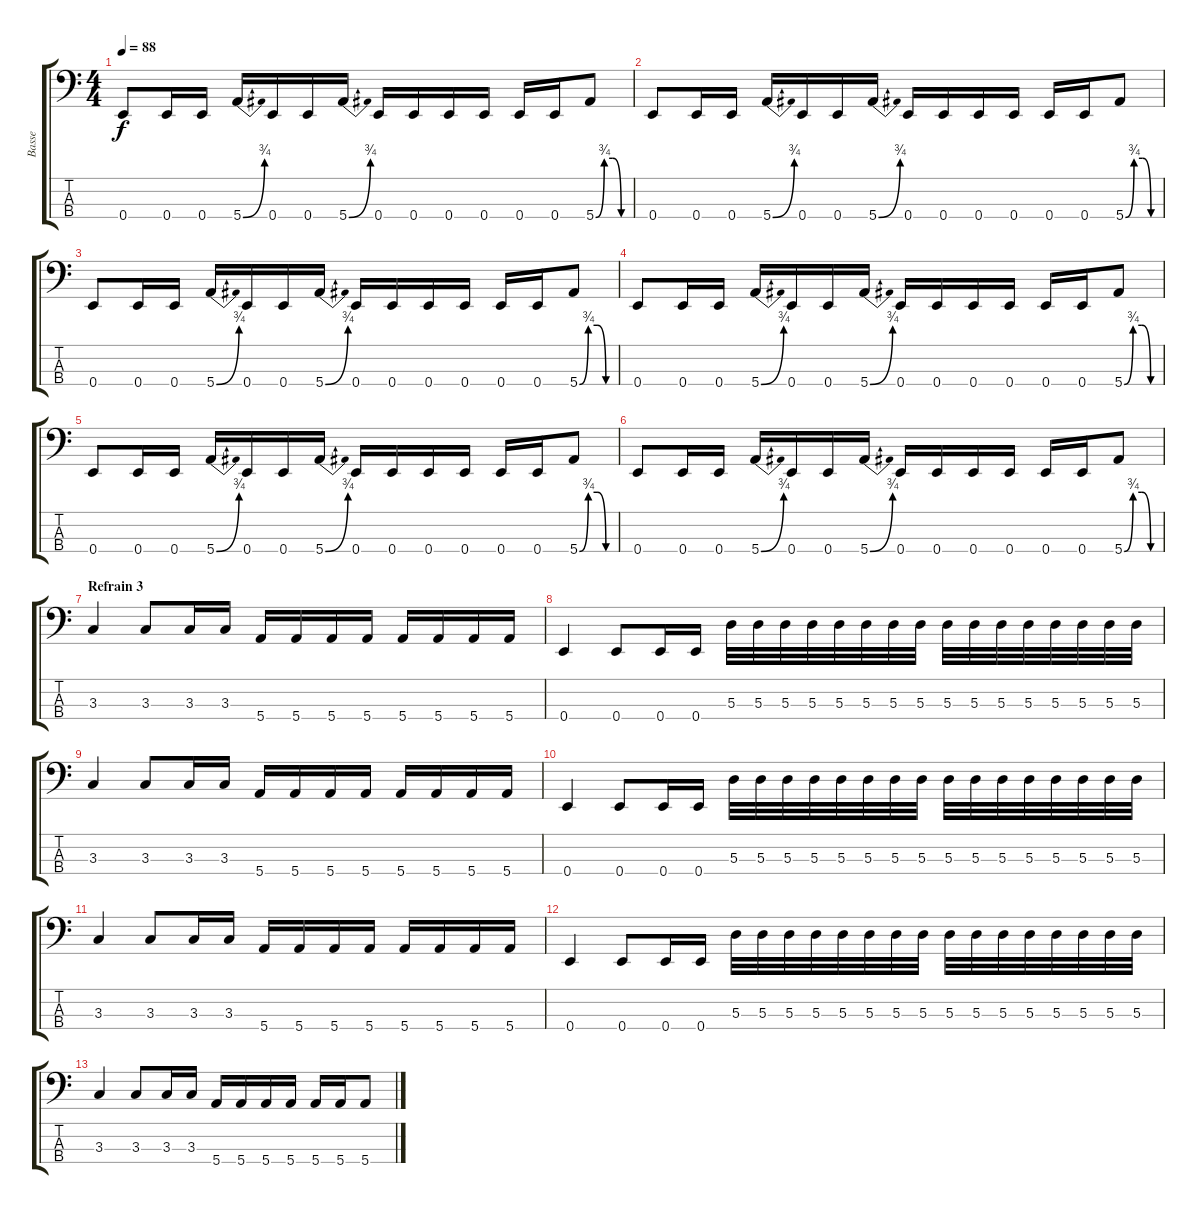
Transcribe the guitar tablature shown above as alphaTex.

\track ("Basse" "Basse") {instrument electricbasspick}
\staff {score tabs}
\tuning (G2 D2 A1 E1) {hide}
\ts (4 4)
\tempo 88
\clef f4
\ks c
0.4.8{dy f} 0.4.16 0.4.16 5.4{be (bend 0 0 60 3)}.16 0.4.16 0.4.16 5.4{be (bend 0 0 60 3)}.16 0.4.16 0.4.16 0.4.16 0.4.16 0.4.16 0.4.16 5.4{be (custom 0 0 15 3 30 3 45 0 60 0)}.8 |
0.4.8 0.4.16 0.4.16 5.4{be (bend 0 0 60 3)}.16 0.4.16 0.4.16 5.4{be (bend 0 0 60 3)}.16 0.4.16 0.4.16 0.4.16 0.4.16 0.4.16 0.4.16 5.4{be (custom 0 0 15 3 30 3 45 0 60 0)}.8 |
0.4.8 0.4.16 0.4.16 5.4{be (bend 0 0 60 3)}.16 0.4.16 0.4.16 5.4{be (bend 0 0 60 3)}.16 0.4.16 0.4.16 0.4.16 0.4.16 0.4.16 0.4.16 5.4{be (custom 0 0 15 3 30 3 45 0 60 0)}.8 |
0.4.8 0.4.16 0.4.16 5.4{be (bend 0 0 60 3)}.16 0.4.16 0.4.16 5.4{be (bend 0 0 60 3)}.16 0.4.16 0.4.16 0.4.16 0.4.16 0.4.16 0.4.16 5.4{be (custom 0 0 15 3 30 3 45 0 60 0)}.8 |
0.4.8 0.4.16 0.4.16 5.4{be (bend 0 0 60 3)}.16 0.4.16 0.4.16 5.4{be (bend 0 0 60 3)}.16 0.4.16 0.4.16 0.4.16 0.4.16 0.4.16 0.4.16 5.4{be (custom 0 0 15 3 30 3 45 0 60 0)}.8 |
0.4.8 0.4.16 0.4.16 5.4{be (bend 0 0 60 3)}.16 0.4.16 0.4.16 5.4{be (bend 0 0 60 3)}.16 0.4.16 0.4.16 0.4.16 0.4.16 0.4.16 0.4.16 5.4{be (custom 0 0 15 3 30 3 45 0 60 0)}.8 |
\section ("" "Refrain 3")
3.3.4 3.3.8 3.3.16 3.3.16 5.4.16 5.4.16 5.4.16 5.4.16 5.4.16 5.4.16 5.4.16 5.4.16 |
0.4.4 0.4.8 0.4.16 0.4.16 5.3.32 5.3.32 5.3.32 5.3.32 5.3.32 5.3.32 5.3.32 5.3.32 5.3.32 5.3.32 5.3.32 5.3.32 5.3.32 5.3.32 5.3.32 5.3.32 |
3.3.4 3.3.8 3.3.16 3.3.16 5.4.16 5.4.16 5.4.16 5.4.16 5.4.16 5.4.16 5.4.16 5.4.16 |
0.4.4 0.4.8 0.4.16 0.4.16 5.3.32 5.3.32 5.3.32 5.3.32 5.3.32 5.3.32 5.3.32 5.3.32 5.3.32 5.3.32 5.3.32 5.3.32 5.3.32 5.3.32 5.3.32 5.3.32 |
3.3.4 3.3.8 3.3.16 3.3.16 5.4.16 5.4.16 5.4.16 5.4.16 5.4.16 5.4.16 5.4.16 5.4.16 |
0.4.4 0.4.8 0.4.16 0.4.16 5.3.32 5.3.32 5.3.32 5.3.32 5.3.32 5.3.32 5.3.32 5.3.32 5.3.32 5.3.32 5.3.32 5.3.32 5.3.32 5.3.32 5.3.32 5.3.32 |
3.3.4 3.3.8 3.3.16 3.3.16 5.4.16 5.4.16 5.4.16 5.4.16 5.4.16 5.4.16 5.4.8
